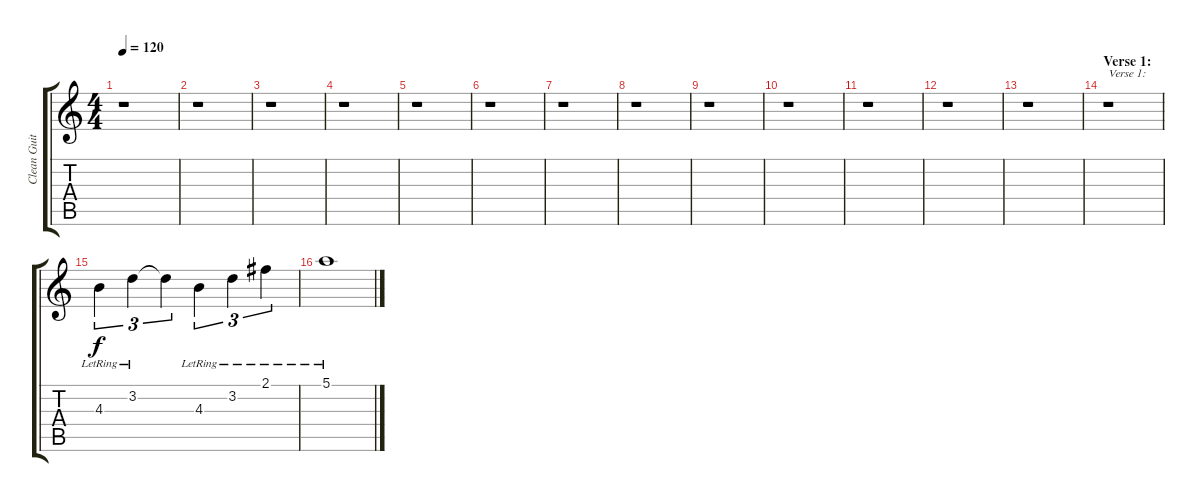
\track ("Clean Guitar" "Clean Guit") {instrument electricguitarclean}
\staff {score tabs}
\tuning (E4 B3 G3 D3 A2 E2) {hide}
\ts (4 4)
\tempo 120
\clef g2
\ks c
r.1{dy f} |
r.1 |
r.1 |
r.1 |
r.1 |
r.1 |
r.1 |
r.1 |
r.1 |
r.1 |
r.1 |
r.1 |
r.1 |
\section ("" "Verse 1:")
r.1{txt "Verse 1:"} |
4.3{lr}.4{tu (3 2)} 3.2{lr}.4{tu (3 2)} 3.2{t}.4{tu (3 2)} 4.3{lr}.4{tu (3 2)} 3.2{lr}.4{tu (3 2)} 2.1{lr}.4{tu (3 2)} |
5.1{lr}.1
